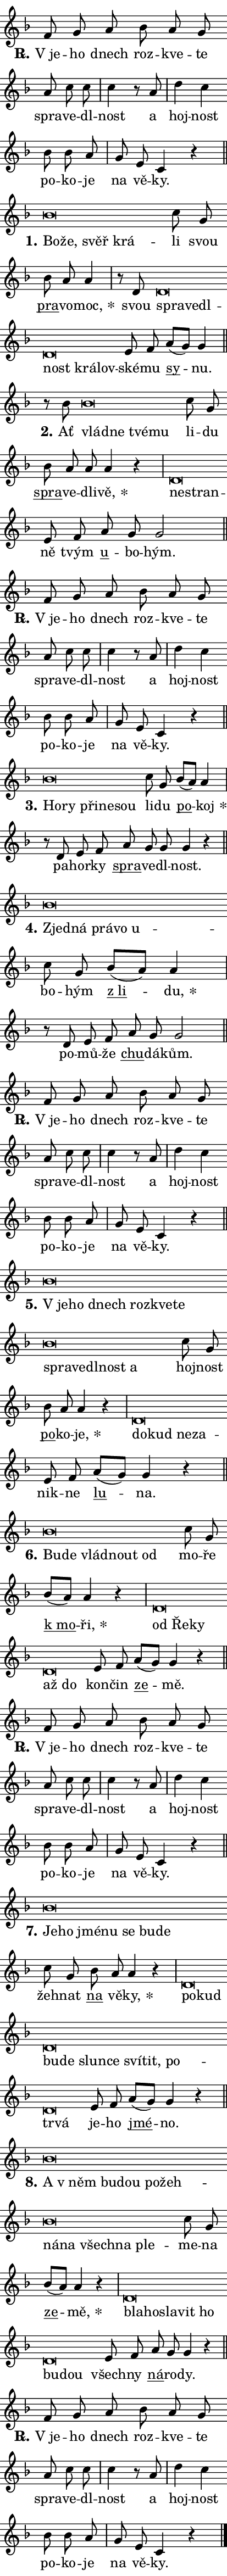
\version "2.22.1"
\header { tagline = "" }
\paper {
  indent = 0\cm
  top-margin = 0\cm
  right-margin = 0\cm
  bottom-margin = 0\cm
  left-margin = 0\cm
  paper-width = 7\cm
  page-breaking = #ly:one-page-breaking
  system-system-spacing.basic-distance = #11
  score-system-spacing.basic-distance = #11
  ragged-last = ##f
}


%% Author: Thomas Morley
%% https://lists.gnu.org/archive/html/lilypond-user/2020-05/msg00002.html
#(define (line-position grob)
"Returns position of @var[grob} in current system:
   @code{'start}, if at first time-step
   @code{'end}, if at last time-step
   @code{'middle} otherwise
"
  (let* ((col (ly:item-get-column grob))
         (ln (ly:grob-object col 'left-neighbor))
         (rn (ly:grob-object col 'right-neighbor))
         (col-to-check-left (if (ly:grob? ln) ln col))
         (col-to-check-right (if (ly:grob? rn) rn col))
         (break-dir-left
           (and
             (ly:grob-property col-to-check-left 'non-musical #f)
             (ly:item-break-dir col-to-check-left)))
         (break-dir-right
           (and
             (ly:grob-property col-to-check-right 'non-musical #f)
             (ly:item-break-dir col-to-check-right))))
        (cond ((eqv? 1 break-dir-left) 'start)
              ((eqv? -1 break-dir-right) 'end)
              (else 'middle))))

#(define (tranparent-at-line-position vctor)
  (lambda (grob)
  "Relying on @code{line-position} select the relevant enry from @var{vctor}.
Used to determine transparency,"
    (case (line-position grob)
      ((end) (not (vector-ref vctor 0)))
      ((middle) (not (vector-ref vctor 1)))
      ((start) (not (vector-ref vctor 2))))))

noteHeadBreakVisibility =
#(define-music-function (break-visibility)(vector?)
"Makes @code{NoteHead}s transparent relying on @var{break-visibility}"
#{
  \override NoteHead.transparent =
    #(tranparent-at-line-position break-visibility)
#})

#(define delete-ledgers-for-transparent-note-heads
  (lambda (grob)
    "Reads whether a @code{NoteHead} is transparent.
If so this @code{NoteHead} is removed from @code{'note-heads} from
@var{grob}, which is supposed to be @code{LedgerLineSpanner}.
As a result ledgers are not printed for this @code{NoteHead}"
    (let* ((nhds-array (ly:grob-object grob 'note-heads))
           (nhds-list
             (if (ly:grob-array? nhds-array)
                 (ly:grob-array->list nhds-array)
                 '()))
           ;; Relies on the transparent-property being done before
           ;; Staff.LedgerLineSpanner.after-line-breaking is executed.
           ;; This is fragile ...
           (to-keep
             (remove
               (lambda (nhd)
                 (ly:grob-property nhd 'transparent #f))
               nhds-list)))
      ;; TODO find a better method to iterate over grob-arrays, similiar
      ;; to filter/remove etc for lists
      ;; For now rebuilt from scratch
      (set! (ly:grob-object grob 'note-heads)  '())
      (for-each
        (lambda (nhd)
          (ly:pointer-group-interface::add-grob grob 'note-heads nhd))
        to-keep))))

hideNotes = {
  \noteHeadBreakVisibility #begin-of-line-visible
}
unHideNotes = {
  \noteHeadBreakVisibility #all-visible
}

% work-around for resetting accidentals
% https://lilypond.org/doc/v2.23/Documentation/notation/displaying-rhythms#unmetered-music
cadenzaMeasure = {
  \cadenzaOff
  \partial 1024 s1024
  \cadenzaOn
}

#(define-markup-command (accent layout props text) (markup?)
  "Underline accented syllable"
  (interpret-markup layout props
    #{\markup \override #'(offset . 4.3) \underline { #text }#}))

responsum = \markup \concat {
  "R" \hspace #-1.05 \path #0.1 #'((moveto 0 0.07) (lineto 0.9 0.8)) \hspace #0.05 "."
}

\layout {
    \context {
        \Staff
        \remove "Time_signature_engraver"
        \override LedgerLineSpanner.after-line-breaking = #delete-ledgers-for-transparent-note-heads
    }
    \context {
        \Voice {
            \override NoteHead.output-attributes = #'((class . "notehead"))
            \override Hairpin.height = #0.55
        }
    }
    \context {
        \Lyrics {
            \override StanzaNumber.output-attributes = #'((class . "stanzanumber"))
            \override LyricSpace.minimum-distance = #0.9
            \override LyricText.font-name = #"TeX Gyre Schola"
            \override LyricText.font-size = 1
            \override StanzaNumber.font-name = #"TeX Gyre Schola Bold"
            \override StanzaNumber.font-size = 1
        }
    }
}

% magnetic-lyrics.ily
%
%   written by
%     Jean Abou Samra <jean@abou-samra.fr>
%     Werner Lemberg <wl@gnu.org>
%
%   adapted by
%     Jiri Hon <jiri.hon@gmail.com>
%
% Version 2022-Apr-15

% https://www.mail-archive.com/lilypond-user@gnu.org/msg149350.html

#(define (Left_hyphen_pointer_engraver context)
   "Collect syllable-hyphen-syllable occurrences in lyrics and store
them in properties.  This engraver only looks to the left.  For
example, if the lyrics input is @code{foo -- bar}, it does the
following.

@itemize @bullet
@item
Set the @code{text} property of the @code{LyricHyphen} grob between
@q{foo} and @q{bar} to @code{foo}.

@item
Set the @code{left-hyphen} property of the @code{LyricText} grob with
text @q{foo} to the @code{LyricHyphen} grob between @q{foo} and
@q{bar}.
@end itemize

Use this auxiliary engraver in combination with the
@code{lyric-@/text::@/apply-@/magnetic-@/offset!} hook."
   (let ((hyphen #f)
         (text #f))
     (make-engraver
      (acknowledgers
       ((lyric-syllable-interface engraver grob source-engraver)
        (set! text grob)))
      (end-acknowledgers
       ((lyric-hyphen-interface engraver grob source-engraver)
        ;(when (not (grob::has-interface grob 'lyric-space-interface))
          (set! hyphen grob)));)
      ((stop-translation-timestep engraver)
       (when (and text hyphen)
         (ly:grob-set-object! text 'left-hyphen hyphen))
       (set! text #f)
       (set! hyphen #f)))))

#(define (lyric-text::apply-magnetic-offset! grob)
   "If the space between two syllables is less than the value in
property @code{LyricText@/.details@/.squash-threshold}, move the right
syllable to the left so that it gets concatenated with the left
syllable.

Use this function as a hook for
@code{LyricText@/.after-@/line-@/breaking} if the
@code{Left_@/hyphen_@/pointer_@/engraver} is active."
   (let ((hyphen (ly:grob-object grob 'left-hyphen #f)))
     (when hyphen
       (let ((left-text (ly:spanner-bound hyphen LEFT)))
         (when (grob::has-interface left-text 'lyric-syllable-interface)
           (let* ((common (ly:grob-common-refpoint grob left-text X))
                  (this-x-ext (ly:grob-extent grob common X))
                  (left-x-ext
                   (begin
                     ;; Trigger magnetism for left-text.
                     (ly:grob-property left-text 'after-line-breaking)
                     (ly:grob-extent left-text common X)))
                  ;; `delta` is the gap width between two syllables.
                  (delta (- (interval-start this-x-ext)
                            (interval-end left-x-ext)))
                  (details (ly:grob-property grob 'details))
                  (threshold (assoc-get 'squash-threshold details 0.2)))
             (when (< delta threshold)
               (let* (;; We have to manipulate the input text so that
                      ;; ligatures crossing syllable boundaries are not
                      ;; disabled.  For languages based on the Latin
                      ;; script this is essentially a beautification.
                      ;; However, for non-Western scripts it can be a
                      ;; necessity.
                      (lt (ly:grob-property left-text 'text))
                      (rt (ly:grob-property grob 'text))
                      (is-space (grob::has-interface hyphen 'lyric-space-interface))
                      (space (if is-space " " ""))
                      (space-markup (grob-interpret-markup grob " "))
                      (space-size (interval-length (ly:stencil-extent space-markup X)))
                      (extra-delta (if is-space space-size 0))
                      ;; Append new syllable.
                      (ltrt-space (if (and (string? lt) (string? rt))
                                (string-append lt space rt)
                                (make-concat-markup (list lt space rt))))
                      ;; Right-align `ltrt` to the right side.
                      (ltrt-space-markup (grob-interpret-markup
                               grob
                               (make-translate-markup
                                (cons (interval-length this-x-ext) 0)
                                (make-right-align-markup ltrt-space)))))
                 (begin
                   ;; Don't print `left-text`.
                   (ly:grob-set-property! left-text 'stencil #f)
                   ;; Set text and stencil (which holds all collected
                   ;; syllables so far) and shift it to the left.
                   (ly:grob-set-property! grob 'text ltrt-space)
                   (ly:grob-set-property! grob 'stencil ltrt-space-markup)
                   (ly:grob-translate-axis! grob (- (- delta extra-delta)) X))))))))))


#(define (lyric-hyphen::displace-bounds-first grob)
   ;; Make very sure this callback isn't triggered too early.
   (let ((left (ly:spanner-bound grob LEFT))
         (right (ly:spanner-bound grob RIGHT)))
     (ly:grob-property left 'after-line-breaking)
     (ly:grob-property right 'after-line-breaking)
     (ly:lyric-hyphen::print grob)))

squashThreshold = #0.4

\layout {
  \context {
    \Lyrics
    \consists #Left_hyphen_pointer_engraver
    \override LyricText.after-line-breaking =
      #lyric-text::apply-magnetic-offset!
    \override LyricHyphen.stencil = #lyric-hyphen::displace-bounds-first
    \override LyricText.details.squash-threshold = \squashThreshold
    \override LyricHyphen.minimum-distance = 0
    \override LyricHyphen.minimum-length = \squashThreshold
  }
}

squash = \override LyricText.details.squash-threshold = 9999
unSquash = \override LyricText.details.squash-threshold = \squashThreshold

left = \override LyricText.self-alignment-X = #LEFT
unLeft = \revert LyricText.self-alignment-X

starOffset = #(lambda (grob) 
                (let ((x_offset (ly:self-alignment-interface::aligned-on-x-parent grob)))
                  (if (= x_offset 0) 0 (+ x_offset 1.2))))

star = #(define-music-function (syllable)(string?)
"Append star separator at the end of a syllable"
#{
  \once \override LyricText.X-offset = #starOffset
  \lyricmode { \markup {
    #syllable
    \override #'((font-name . "TeX Gyre Schola Bold")) \hspace #0.2 \lower #0.65 \larger "*"
  } }
#})

starAccent = #(define-music-function (syllable)(string?)
"Append star separator at the end of a syllable and make accent"
#{
  \once \override LyricText.X-offset = #starOffset
  \lyricmode { \markup {
    \accent #syllable
    \override #'((font-name . "TeX Gyre Schola Bold")) \hspace #0.2 \lower #0.65 \larger "*"
  } }
#})

breath = #(define-music-function (syllable)(string?)
"Append breathing indicator at the end of a syllable"
#{
  \lyricmode { \markup { #syllable "+" } }
#})

optionalBreath = #(define-music-function (syllable)(string?)
"Append optional breathing indicator at the end of a syllable"
#{
  \lyricmode { \markup { #syllable "(+)" } }
#})


\score {
    <<
        \new Voice = "melody" { \cadenzaOn \key f \major \relative { f'8 g a bes a g \bar "" a c c \cadenzaMeasure \bar "|" c4 r8 a \cadenzaMeasure \bar "|" d4 c \bar "" bes8 bes a \cadenzaMeasure \bar "|" g e c4 r \cadenzaMeasure \bar "||" \break }
\relative { bes'\breve*1/16 \hideNotes \breve*1/16 \bar "" \breve*1/16 \breve*1/16 \bar "" \unHideNotes c8 g \bar "" bes a a4 \cadenzaMeasure \bar "|" r8 d, d\breve*1/16 \hideNotes \breve*1/16 \bar "" \breve*1/16 \bar "" \breve*1/16 \bar "" \breve*1/16 \breve*1/16 \bar "" \unHideNotes e8 f \bar "" a[( g)] g4 \cadenzaMeasure \bar "||" \break }
\relative { r8 bes' bes\breve*1/16 \hideNotes \breve*1/16 \bar "" \breve*1/16 \breve*1/16 \bar "" \unHideNotes c8 g \bar "" bes a a a4 r \cadenzaMeasure \bar "|" d,\breve*1/16 \hideNotes \breve*1/16 \bar "" \unHideNotes e8 f \bar "" a g g2 \cadenzaMeasure \bar "||" \break }
\relative { f'8 g a bes a g \bar "" a c c \cadenzaMeasure \bar "|" c4 r8 a \cadenzaMeasure \bar "|" d4 c \bar "" bes8 bes a \cadenzaMeasure \bar "|" g e c4 r \cadenzaMeasure \bar "||" \break }
\relative { bes'\breve*1/16 \hideNotes \breve*1/16 \bar "" \breve*1/16 \bar "" \breve*1/16 \breve*1/16 \bar "" \unHideNotes c8 g \bar "" bes[( a)] a4 \cadenzaMeasure \bar "|" r8 d, e8 f \bar "" a g g g4 r \cadenzaMeasure \bar "||" \break }
\relative { bes'\breve*1/16 \hideNotes \breve*1/16 \bar "" \breve*1/16 \bar "" \breve*1/16 \breve*1/16 \bar "" \unHideNotes c8 g \bar "" bes[( a)] a4 \cadenzaMeasure \bar "|" r8 d, e8 f \bar "" a g g2 \cadenzaMeasure \bar "||" \break }
\relative { f'8 g a bes a g \bar "" a c c \cadenzaMeasure \bar "|" c4 r8 a \cadenzaMeasure \bar "|" d4 c \bar "" bes8 bes a \cadenzaMeasure \bar "|" g e c4 r \cadenzaMeasure \bar "||" \break }
\relative { bes'\breve*1/16 \hideNotes \breve*1/16 \bar "" \breve*1/16 \bar "" \breve*1/16 \bar "" \breve*1/16 \bar "" \breve*1/16 \bar "" \breve*1/16 \bar "" \breve*1/16 \bar "" \breve*1/16 \bar "" \breve*1/16 \breve*1/16 \bar "" \unHideNotes c8 g \bar "" bes a a4 r \cadenzaMeasure \bar "|" d,\breve*1/16 \hideNotes \breve*1/16 \bar "" \breve*1/16 \breve*1/16 \bar "" \unHideNotes e8 f \bar "" a[( g)] g4 r \cadenzaMeasure \bar "||" \break }
\relative { bes'\breve*1/16 \hideNotes \breve*1/16 \bar "" \breve*1/16 \bar "" \breve*1/16 \breve*1/16 \bar "" \unHideNotes c8 g \bar "" bes[( a)] a4 r \cadenzaMeasure \bar "|" d,\breve*1/16 \hideNotes \breve*1/16 \bar "" \breve*1/16 \bar "" \breve*1/16 \breve*1/16 \bar "" \unHideNotes e8 f \bar "" a[( g)] g4 r \cadenzaMeasure \bar "||" \break }
\relative { f'8 g a bes a g \bar "" a c c \cadenzaMeasure \bar "|" c4 r8 a \cadenzaMeasure \bar "|" d4 c \bar "" bes8 bes a \cadenzaMeasure \bar "|" g e c4 r \cadenzaMeasure \bar "||" \break }
\relative { bes'\breve*1/16 \hideNotes \breve*1/16 \bar "" \breve*1/16 \bar "" \breve*1/16 \bar "" \breve*1/16 \bar "" \breve*1/16 \breve*1/16 \bar "" \unHideNotes c8 g \bar "" bes a a4 r \cadenzaMeasure \bar "|" d,\breve*1/16 \hideNotes \breve*1/16 \bar "" \breve*1/16 \bar "" \breve*1/16 \bar "" \breve*1/16 \bar "" \breve*1/16 \bar "" \breve*1/16 \bar "" \breve*1/16 \bar "" \breve*1/16 \bar "" \breve*1/16 \breve*1/16 \bar "" \unHideNotes e8 f \bar "" a[( g)] g4 r \cadenzaMeasure \bar "||" \break }
\relative { bes'\breve*1/16 \hideNotes \breve*1/16 \bar "" \breve*1/16 \bar "" \breve*1/16 \bar "" \breve*1/16 \bar "" \breve*1/16 \bar "" \breve*1/16 \bar "" \breve*1/16 \bar "" \breve*1/16 \bar "" \breve*1/16 \breve*1/16 \bar "" \unHideNotes c8 g \bar "" bes[( a)] a4 r \cadenzaMeasure \bar "|" d,\breve*1/16 \hideNotes \breve*1/16 \bar "" \breve*1/16 \bar "" \breve*1/16 \bar "" \breve*1/16 \bar "" \breve*1/16 \breve*1/16 \bar "" \unHideNotes e8 f \bar "" a g g4 r \cadenzaMeasure \bar "||" \break }
\relative { f'8 g a bes a g \bar "" a c c \cadenzaMeasure \bar "|" c4 r8 a \cadenzaMeasure \bar "|" d4 c \bar "" bes8 bes a \cadenzaMeasure \bar "|" g e c4 r \cadenzaMeasure \bar "||" \break } \bar "|." }
        \new Lyrics \lyricsto "melody" { \lyricmode { \set stanza = \responsum
"V je" -- ho dnech roz -- kve -- te spra -- ve -- dl -- nost a hoj -- nost po -- ko -- je na vě -- ky.
\set stanza = "1."
\left Bo -- \squash že, svěř krá -- \unLeft \unSquash li svou \markup \accent pra -- vo -- \star moc, svou \left spra -- \squash ve -- dl -- nost krá -- lov -- \unLeft \unSquash ské -- mu \markup \accent sy -- nu.
\set stanza = "2."
Ať \left vlád -- \squash ne tvé -- mu \unLeft \unSquash li -- du \markup \accent spra -- ve -- dli -- \star vě, \left ne -- \squash stran -- \unLeft \unSquash ně tvým \markup \accent u -- bo -- hým.
\set stanza = \responsum
"V je" -- ho dnech roz -- kve -- te spra -- ve -- dl -- nost a hoj -- nost po -- ko -- je na vě -- ky.
\set stanza = "3."
\left Ho -- \squash ry při -- ne -- sou \unLeft \unSquash li -- du \markup \accent po -- \star koj pa -- hor -- ky \markup \accent spra -- ve -- dl -- nost.
\set stanza = "4."
\left Zjed -- \squash ná prá -- vo u -- \unLeft \unSquash bo -- hým \markup \accent "z li" -- \star du, po -- mů -- že \markup \accent chu -- dá -- kům.
\set stanza = \responsum
"V je" -- ho dnech roz -- kve -- te spra -- ve -- dl -- nost a hoj -- nost po -- ko -- je na vě -- ky.
\set stanza = "5."
\left "V je" -- \squash ho dnech roz -- kve -- te spra -- ve -- dl -- nost a \unLeft \unSquash hoj -- nost \markup \accent po -- ko -- \star je, \left do -- \squash kud ne -- za -- \unLeft \unSquash nik -- ne \markup \accent lu -- na.
\set stanza = "6."
\left Bu -- \squash de vlád -- nout od \unLeft \unSquash mo -- ře \markup \accent "k mo" -- \star ři, \left od \squash Ře -- ky až do \unLeft \unSquash kon -- čin \markup \accent ze -- mě.
\set stanza = \responsum
"V je" -- ho dnech roz -- kve -- te spra -- ve -- dl -- nost a hoj -- nost po -- ko -- je na vě -- ky.
\set stanza = "7."
\left Je -- \squash ho jmé -- nu se bu -- de \unLeft \unSquash žeh -- nat \markup \accent na vě -- \star ky, \left po -- \squash kud bu -- de slun -- ce sví -- tit, po -- tr -- vá \unLeft \unSquash je -- ho \markup \accent jmé -- no.
\set stanza = "8."
\left A \squash "v něm" bu -- dou po -- žeh -- ná -- na všech -- na ple -- \unLeft \unSquash me -- na \markup \accent ze -- \star mě, \left bla -- \squash ho -- sla -- vit ho bu -- dou \unLeft \unSquash všech -- ny \markup \accent ná -- ro -- dy.
\set stanza = \responsum
"V je" -- ho dnech roz -- kve -- te spra -- ve -- dl -- nost a hoj -- nost po -- ko -- je na vě -- ky. } }
    >>
    \layout {}
}
